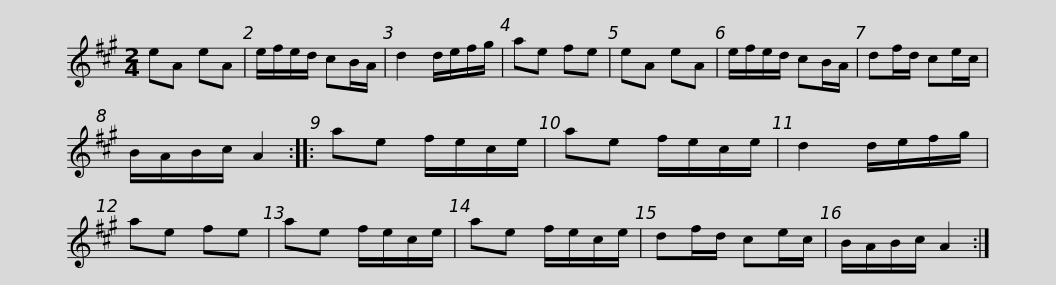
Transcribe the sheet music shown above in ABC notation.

X:1
L:1/8
M:2/4
I:linebreak $
K:A
V:1 treble
V:1
 eA eA | e/f/e/d/ cB/A/ | d2 d/e/f/g/ | ae fe | eA eA | %5
 e/f/e/d/ cB/A/ | df/d/ ce/c/ | B/A/B/c/ A2 ::$ ae f/e/c/e/ | ae f/e/c/e/ | %10
 d2 d/e/f/g/ | ae fe | ae f/e/c/e/ | ae f/e/c/e/ | df/d/ ce/c/ | %15
 B/A/B/c/ A2 :| %16
